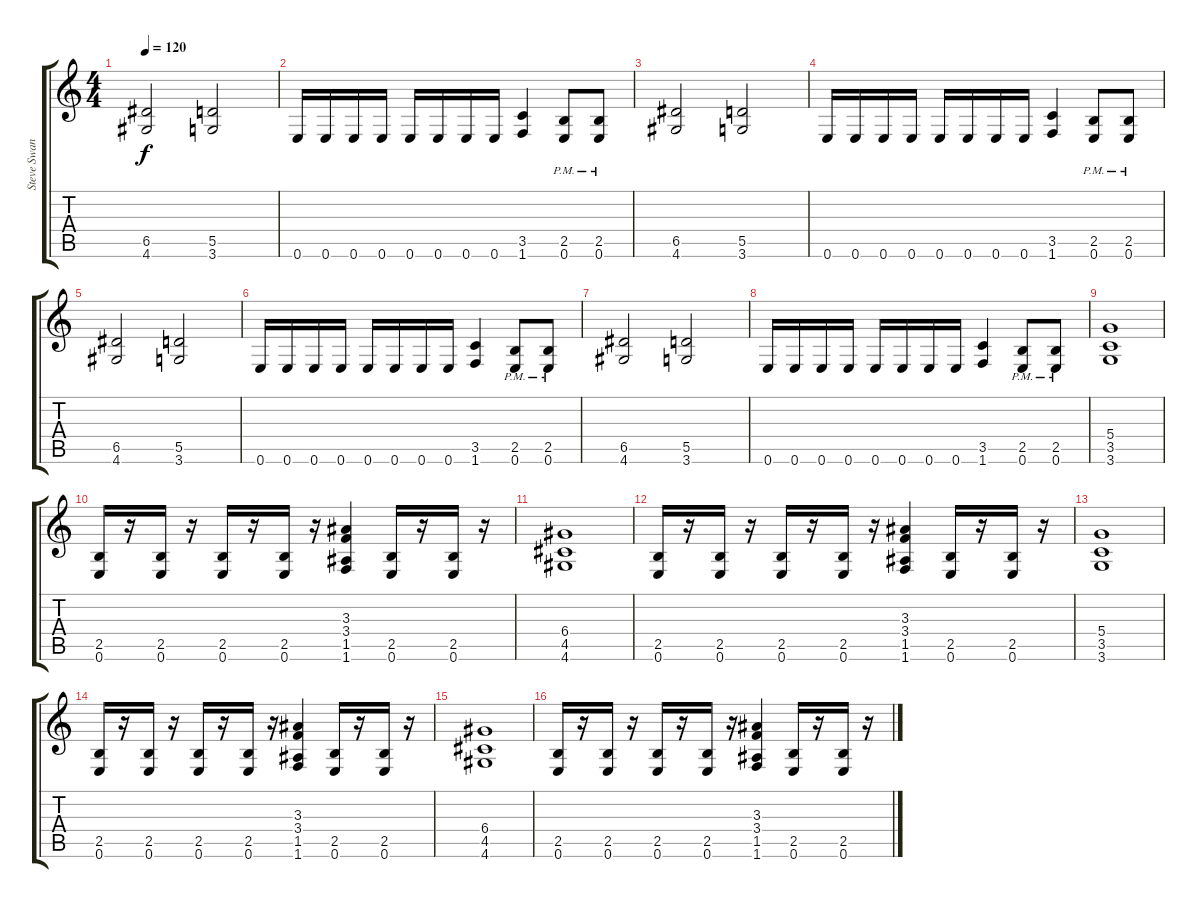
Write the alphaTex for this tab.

\track ("Steve Swanson" "Steve Swan") {instrument overdrivenguitar}
\staff {score tabs}
\tuning (E4 B3 G3 D3 A2 E2) {hide}
\ts (4 4)
\tempo 120
\clef g2
\ks c
(6.5 4.6).2{dy f} (5.5 3.6).2 |
0.6.16 0.6.16 0.6.16 0.6.16 0.6.16 0.6.16 0.6.16 0.6.16 (3.5 1.6).4 (2.5{pm} 0.6{pm}).8 (2.5{pm} 0.6{pm}).8 |
(6.5 4.6).2 (5.5 3.6).2 |
0.6.16 0.6.16 0.6.16 0.6.16 0.6.16 0.6.16 0.6.16 0.6.16 (3.5 1.6).4 (2.5{pm} 0.6{pm}).8 (2.5{pm} 0.6{pm}).8 |
(6.5 4.6).2 (5.5 3.6).2 |
0.6.16 0.6.16 0.6.16 0.6.16 0.6.16 0.6.16 0.6.16 0.6.16 (3.5 1.6).4 (2.5{pm} 0.6{pm}).8 (2.5{pm} 0.6{pm}).8 |
(6.5 4.6).2 (5.5 3.6).2 |
0.6.16 0.6.16 0.6.16 0.6.16 0.6.16 0.6.16 0.6.16 0.6.16 (3.5 1.6).4 (2.5{pm} 0.6{pm}).8 (2.5{pm} 0.6{pm}).8 |
(5.4 3.5 3.6).1 |
(2.5 0.6).16 r.16 (2.5 0.6).16 r.16 (2.5 0.6).16 r.16 (2.5 0.6).16 r.16 (3.3 3.4 1.5 1.6).4 (2.5 0.6).16 r.16 (2.5 0.6).16 r.16 |
(6.4 4.5 4.6).1 |
(2.5 0.6).16 r.16 (2.5 0.6).16 r.16 (2.5 0.6).16 r.16 (2.5 0.6).16 r.16 (3.3 3.4 1.5 1.6).4 (2.5 0.6).16 r.16 (2.5 0.6).16 r.16 |
(5.4 3.5 3.6).1 |
(2.5 0.6).16 r.16 (2.5 0.6).16 r.16 (2.5 0.6).16 r.16 (2.5 0.6).16 r.16 (3.3 3.4 1.5 1.6).4 (2.5 0.6).16 r.16 (2.5 0.6).16 r.16 |
(6.4 4.5 4.6).1 |
(2.5 0.6).16 r.16 (2.5 0.6).16 r.16 (2.5 0.6).16 r.16 (2.5 0.6).16 r.16 (3.3 3.4 1.5 1.6).4 (2.5 0.6).16 r.16 (2.5 0.6).16 r.16
